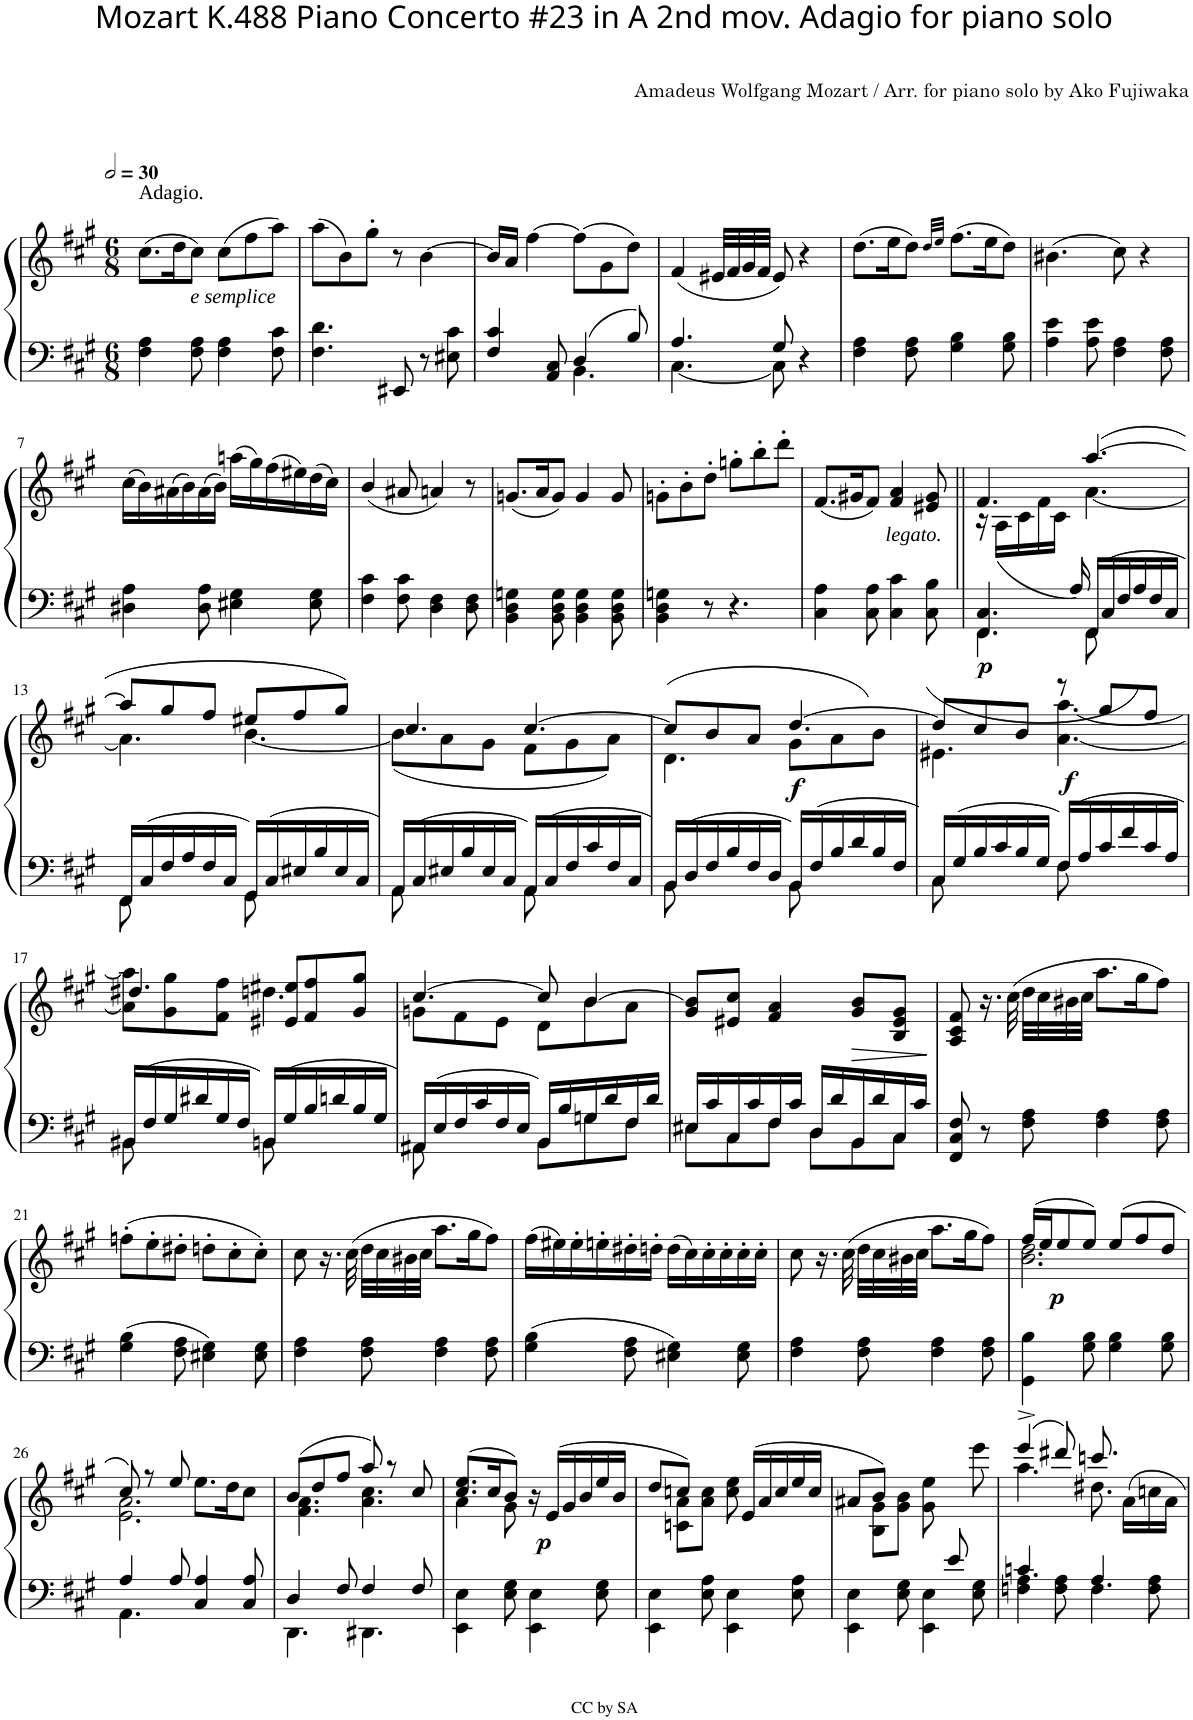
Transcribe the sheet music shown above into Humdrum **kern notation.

**kern	**kern	**dynam
*part1	*part1	*part1
*staff2	*staff1	*staff1/2
*I"Piano	*	*
*I'Pno	*	*
*clefF4	*clefG2	*
*k[f#c#g#]	*k[f#c#g#]	*
*M6/8	*M6/8	*
*MM60	*MM60	*
=1	=1	=1
!	!LO:TX:a:t=Adagio.	!
4F#\ 4A\	(8.cc#\L	.
.	16dd\K	.
!LO:TX:a:i:t=e semplice	!	!
8F#\ 8A\	8cc#\J)	.
4F#\ 4A\	(8cc#\L	.
.	8ff#\	.
8F#\ 8c#\	8aa\J)	.
=2	=2	=2
4.F#\ 4.d\	(8aa\L	.
.	8b\)	.
.	8gg#'\J	.
8EE#X/	8r	.
8r	[4b\	.
8E#X\ 8c#\	.	.
=3	=3	=3
*^	*	*
4F#/ 4c#/	4.ryy	16b/LL]	.
.	.	16a/JJ	.
.	.	[4ff#\	.
8AA/ 8C#/	.	.	.
4D/	4.BB\	(8ff#\L]	.
.	.	8g#\	.
8B/	.	8dd\J)	.
=4	=4	=4	=4
4.A/	[4.C#\	(4f#/	.
.	.	32e#X/LLL	.
.	.	32f#/	.
.	.	32g#/	.
.	.	32f#/JJJ	.
8G#/	8C#\]	8e#/)	.
4r	4ryy	4r	.
*v	*v	*	*
=5	=5	=5
4F#\ 4A\	(8.dd\L	.
.	16ee\K	.
8F#\ 8A\	8dd\J)	.
.	32qdd/LLL	.
.	32qee/JJJ	.
4G#\ 4B\	(8.ff#\L	.
.	16ee\K	.
8G#\ 8B\	8dd\J)	.
=6	=6	=6
4A\ 4e\	(4.b#X\	.
8A\ 8e\	.	.
4F#\ 4A\	8cc#\)	.
.	4r	.
8F#\ 8A\	.	.
!!LO:LB:g=z
=7	=7	=7
4D#X\ 4A\	(16cc#\LL	.
.	16b\)	.
.	(16a#X\	.
.	16b\)	.
8D#\ 8A\	(16a#\	.
.	16b\JJ)	.
4E#X\ 4G#\	(16aan\LL	.
.	16gg#\)	.
.	(16ff#\	.
.	16ee#X\)	.
8E#\ 8G#\	(16dd\	.
.	16cc#\JJ)	.
=8	=8	=8
4F#\ 4c#\	(4b/	.
8F#\ 8c#\	8a#X/	.
4D\ 4F#\	4an/)	.
8D\ 8F#\	8r	.
=9	=9	=9
4BB\ 4D\ 4Gn\	(8.gn/L	.
.	16a/K	.
8BB\ 8D\ 8G\	8g/J)	.
4BB\ 4D\ 4G\	4g/	.
8BB\ 8D\ 8G\	8g/	.
=10	=10	=10
4BB\ 4D\ 4Gn\	8gn'\L	.
.	8b'\	.
8r	8dd'\J	.
4.r	8ggn'\L	.
.	8bb'\	.
.	8ddd'\J	.
=11	=11	=11
4C#\ 4A\	(8.f#/L	.
.	16g#X/K	.
8C#\ 8A\	8f#/J)	.
4C#\ 4c#\	4f#/ 4a/	.
8C#\ 8B\	8e#X/ 8g#/	.
=12||	=12||	=12||
*^	*^	*
*	*^	*	*	*
!	!	!	!	!	!LO:DY:b=2
4.FF#/ 4.C#/	4.FF#\	16ryy	4.f#/	16r	p
*	*v	*v	*	*	*
.	.	.	(16A\LL	.
.	.	.	16c#\	.
.	.	.	16f#\	.
.	.	.	16c#\JJ	.
*	*^	*	*	*
.	.	16A/)	.	16ryy	.
!LO:TX:a:i:t=legato.	!	!	!	!	!
16FF#/LL	8FF#\	4.ryy	([4.aa/	[4.a\	.
16C#/	.	.	.	.	.
16F#/	4ryy	.	.	.	.
16A/	.	.	.	.	.
16F#/	.	.	.	.	.
16C#/JJ	.	.	.	.	.
*	*v	*v	*	*	*
!!LO:LB:g=z	!!
=13	=13	=13	=13	=13
16FF#/LL	8FF#\	8aa/L]	4.a\]	.
16C#/	.	.	.	.
16F#/	4ryy	8gg#/	.	.
16A/	.	.	.	.
16F#/	.	8ff#/J	.	.
16C#/JJ	.	.	.	.
16GG#/LL	8GG#\	8ee#X/L	[4.b\	.
16C#/	.	.	.	.
16E#X/	4ryy	8ff#/	.	.
16B/	.	.	.	.
16E#/	.	8gg#/J)	.	.
16C#/JJ	.	.	.	.
=14	=14	=14	=14	=14
16AA/LL	8AA\	4.cc#/	(8b\L]	.
16C#/	.	.	.	.
16E#X/	4ryy	.	8a\	.
16B/	.	.	.	.
16E#/	.	.	8g#\J	.
16C#/JJ	.	.	.	.
16AA/LL	8AA\	[4.cc#/	8f#\L	.
16C#/	.	.	.	.
16F#/	4ryy	.	8g#\	.
16c#/	.	.	.	.
16F#/	.	.	8a\J)	.
16C#/JJ	.	.	.	.
=15	=15	=15	=15	=15
16BB/LL	8BB\	(8cc#/L]	4.d\	.
16D/	.	.	.	.
16F#/	4ryy	8b/	.	.
16B/	.	.	.	.
16F#/	.	8a/J	.	.
16D/JJ	.	.	.	.
!	!	!	!	!LO:DY:b
16BB/LL	8BB\	8g#\L	[4.dd/	f
16F#/	.	.	.	.
16B/	4ryy	8a\	.	.
16d/	.	.	.	.
16B/	.	8b\J)	.	.
16F#/JJ	.	.	.	.
=16	=16	=16	=16	=16
16C#/LL	8C#\	4.e#X\	(8dd/L]	.
16G#/	.	.	.	.
16B/	4ryy	.	8cc#/	.
16c#/	.	.	.	.
16B/	.	.	8b/J	.
16G#/JJ)	.	.	.	.
!	!	!	!	!LO:DY:b
16F#/LL	8F#\	8r	[4.a\ [4.aa\	f
16A/	.	.	.	.
16c#/	4ryy	8gg#/L	.	.
16f#/	.	.	.	.
16c#/	.	(8ff#/J	.	.
16A/JJ	.	.	.	.
!!LO:LB:g=z	!!
=17	=17	=17	=17	=17
16BB#X/LL	8BB#\	4.dd#X/	8a\] 8aa\]L	.
16F#/	.	.	.	.
16G#/	4ryy	.	8g#\ 8gg#\	.
16d#X/	.	.	.	.
16G#/	.	.	8f#\ 8ff#\J	.
16F#/JJ	.	.	.	.
16BBn/LL	8BB\	8e#X/ 8ee#X/L	4.ddn\	.
16G#/	.	.	.	.
16B/	4ryy	8f#/ 8ff#/	.	.
16dn/	.	.	.	.
16B/	.	8g#/ 8gg#/J	.	.
16G#/JJ	.	.	.	.
=18	=18	=18	=18	=18
16AA#X/LL	8AA#\	[4.cc#/	8gn\L	.
16E/	.	.	.	.
16F#/	4ryy	.	8f#\	.
16c#/	.	.	.	.
16F#/	.	.	8e\J	.
16E/JJ	.	.	.	.
16BB/LL	8BB\L	8cc#/]	8d\L	.
16B/	.	.	.	.
16Gn/	8G\	[4b/	8b\	.
16d/	.	.	.	.
16F#/	8F#\J	.	8a\J	.
16d/JJ	.	.	.	.
*	*	*v	*v	*
=19	=19	=19	=19
16E#X/LL	8E#\L	8g#/ 8b/]L	.
16c#/	.	.	.
16C#/	8C#\	8e#X/ 8cc#/J	.
16c#/	.	.	.
16F#/	8F#\J	4f#/ 4a/	.
16c#/JJ	.	.	.
16D/LL	8D\L	.	.
16d/	.	.	.
!	!	!	!LO:HP:b
16BB/	8BB\	8g#/ 8b/L	>
16d/	.	.	.
16C#/	8C#\J	8B/ 8e#/ 8g#/J	.
16c#/JJ	.	.	.
*v	*v	*	*
.	.	]
=20	=20	=20
8FF#/ 8C#/ 8F#/	8A/ 8c#/ 8f#/	.
8r	16.r	.
.	(32cc#\	.
8F#\ 8A\	32dd\LLL	.
.	32cc#\	.
.	32b#X\	.
.	32cc#\JJJ	.
4F#\ 4A\	8.aa\L	.
.	16gg#\K	.
8F#\ 8A\	8ff#\J)	.
!!LO:LB:g=z
=21	=21	=21
4G#\ 4B\	(8ffn'\L	.
.	8ee'\	.
8F#\ 8A\	8dd#X'\J	.
4E#X\ 4G#\	8ddn'\L	.
.	8cc#'\	.
8E#\ 8G#\	8cc#'\J)	.
=22	=22	=22
4F#\ 4A\	8cc#\	.
.	16.r	.
.	(32cc#\	.
8F#\ 8A\	32dd\LLL	.
.	32cc#\	.
.	32b#X\	.
.	32cc#\JJJ	.
4F#\ 4A\	8.aa\L	.
.	16gg#\K	.
8F#\ 8A\	8ff#\J)	.
=23	=23	=23
4G#\ 4B\	(16ff#\LL	.
.	16ee#X\)	.
.	16ee#'\	.
.	16een'\	.
8F#\ 8A\	16dd#X'\	.
.	16ddn'\JJ	.
4E#X\ 4G#\	(16dd\LL	.
.	16cc#\)	.
.	16cc#'\	.
.	16cc#'\	.
8E#\ 8G#\	16cc#'\	.
.	16cc#'\JJ	.
=24	=24	=24
4F#\ 4A\	8cc#\	.
.	16.r	.
.	(32cc#\	.
8F#\ 8A\	32dd\LLL	.
.	32cc#\	.
.	32b#X\	.
.	32cc#\JJJ	.
4F#\ 4A\	8.aa\L	.
.	16gg#\K	.
8F#\ 8A\	8ff#\J)	.
=25	=25	=25
*	*^	*
4GG#\ 4B\	(16ff#/LL	2.b\ 2.dd\	.
!	!	!	!LO:DY:b
.	16ee/J	.	p
.	8ee/	.	.
8G#\ 8B\	8ee/J)	.	.
4G#\ 4B\	(8ee/L	.	.
.	8ff#/	.	.
8G#\ 8B\	8dd/J	.	.
!!LO:LB:g=z	!!
=26	=26	=26	=26
*^	*	*	*
4A/	4.AA\	8cc#/)	2.e\ 2.a\	.
.	.	8r	.	.
8A/	.	8ee/	.	.
4C#/ 4A/	4.ryy	8.ee\L	.	.
.	.	16dd\K	.	.
8C#/ 8A/	.	8cc#\J	.	.
=27	=27	=27	=27	=27
4D/	4.DD\	(8b/L	4.f#\ 4.a\	.
.	.	8dd/	.	.
8F#/	.	8ff#/J	.	.
4F#/	4.DD#X\	8aa/)	4.a\ 4.cc#\	.
.	.	8r	.	.
8F#/	.	8cc#/	.	.
*v	*v	*	*	*
=28	=28	=28	=28
4EE\ 4E\	(8.cc#/ 8.ee/L	4a\	.
.	16cc#/K	.	.
8E\ 8G#\	8b/J)	8g#\	.
!	!	!	!LO:DY:b
4EE\ 4E\	16r	4.ryy	p
.	(16e/LL	.	.
.	16g#/	.	.
.	16b/	.	.
8E\ 8G#\	16ee/	.	.
.	16b/JJ	.	.
=29	=29	=29	=29
4EE\ 4E\	8dd/L	8ryy	.
.	8ccn/J)	8cn\ 8a\L	.
8E\ 8A\	8ryy	8a\ 8cc\J	.
4EE\ 4E\	16ryy	8cc\ 8ee\	.
.	(16e/LL	.	.
.	16a/	4ryy	.
.	16cc/	.	.
8E\ 8A\	16ee/	.	.
.	16cc/JJ	.	.
=30	=30	=30	=30
*^	*	*	*
4EE\ 4E\	2ryy	8a#X/L	8ryy	.
.	.	8b/J)	8B\ 8g#\L	.
8E\ 8G#\	.	8ryy	8g#\ 8b\J	.
4EE\ 4E\	.	4ryy	8g#\ 8ee\	.
.	8e/	.	4ryy	.
8E\ 8G#\	8ryy	8eee\	.	.
=31	=31	=31	=31	=31
4Fn\ 4A\	4.cn/	(4eee^/	4.aa\	.
8F\ 8A\	.	8ddd#X/)	.	.
4F\	4.A/	8.cccn/	8.dd#X\	.
.	.	16a\LL	8.ryy	.
8F\ 8A\	.	16ccn\	.	.
.	.	16a\JJ	.	.
*v	*v	*	*	*
*	*v	*v	*
=	=	=
*-	*-	*-
